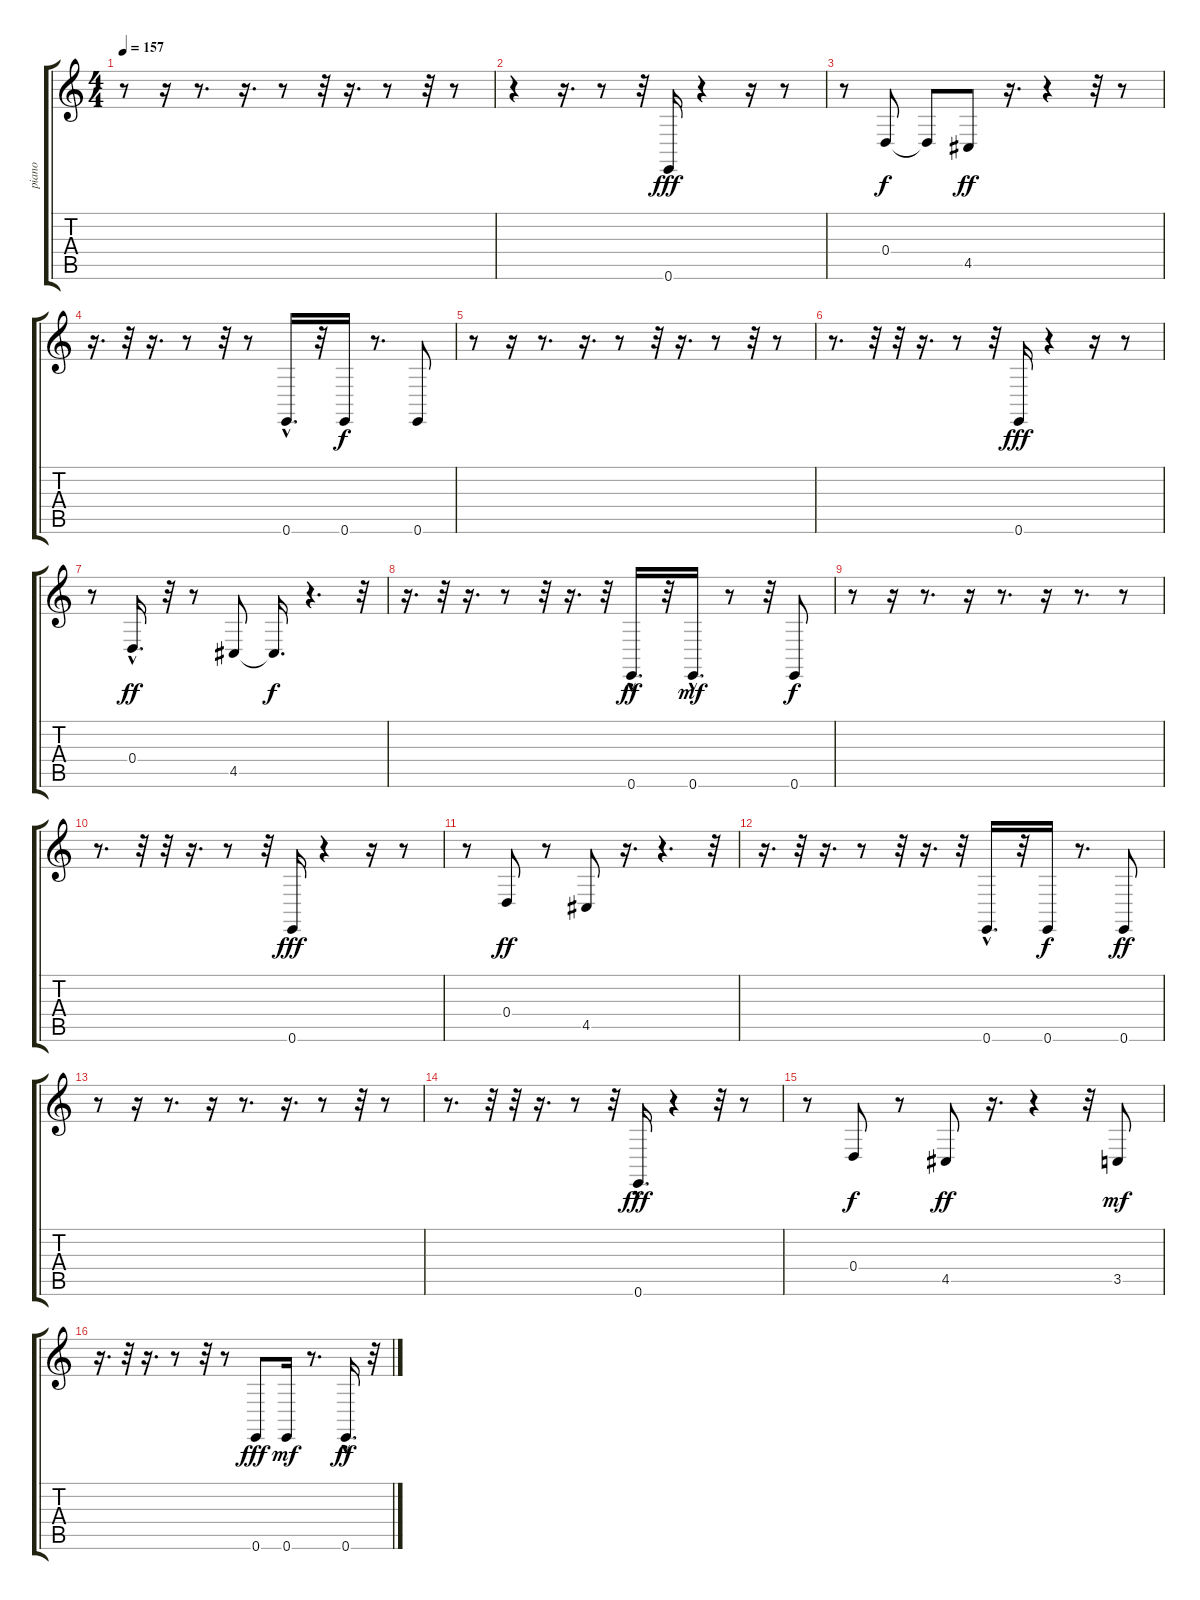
\track ("piano   " "piano   ") {instrument acousticgrandpiano}
\staff {score tabs}
\tuning (E4 B3 G3 D3 A2 E2) {hide}
\ts (4 4)
\tempo 157
\clef g2
\ks c
r.8{dy f} r.16 r.8{d} r.16{d} r.8 r.32 r.16{d} r.8 r.32 r.8 |
r.4 r.16{d} r.8 r.32 0.6.16{dy fff} r.4 r.16 r.8 |
r.8 0.4.8{dy f} 0.4{t}.8 4.5.8{dy ff} r.16{d} r.4 r.32 r.8 |
r.16{d} r.32 r.16{d} r.8 r.32 r.8 0.6{hac}.16{d} r.32 0.6.16{dy f} r.8{d} 0.6.8 |
r.8 r.16 r.8{d} r.16{d} r.8 r.32 r.16{d} r.8 r.32 r.8 |
r.8{d} r.32 r.32 r.16{d} r.8 r.32 0.6.16{dy fff} r.4 r.16 r.8 |
r.8 0.4{hac}.16{d dy ff} r.32 r.8 4.5.8 4.5{t}.16{d dy f} r.4{d} r.32 |
r.16{d} r.32 r.16{d} r.8 r.32 r.16{d} r.32 0.6{hac}.16{d dy ff} r.32 0.6{hac}.16{d dy mf} r.8 r.32 0.6.8{dy f} |
r.8 r.16 r.8{d} r.16 r.8{d} r.16 r.8{d} r.8 |
r.8{d} r.32 r.32 r.16{d} r.8 r.32 0.6.16{dy fff} r.4 r.16 r.8 |
r.8 0.4.8{dy ff} r.8 4.5.8 r.16{d} r.4{d} r.32 |
r.16{d} r.32 r.16{d} r.8 r.32 r.16{d} r.32 0.6{hac}.16{d} r.32 0.6.16{dy f} r.8{d} 0.6.8{dy ff} |
r.8 r.16 r.8{d} r.16 r.8{d} r.16{d} r.8 r.32 r.8 |
r.8{d} r.32 r.32 r.16{d} r.8 r.32 0.6{hac}.16{d dy fff} r.4 r.32 r.8 |
r.8 0.4.8{dy f} r.8 4.5.8{dy ff} r.16{d} r.4 r.32 3.5.8{dy mf} |
r.16{d} r.32 r.16{d} r.8 r.32 r.8 0.6.8{dy fff} 0.6.16{dy mf} r.8{d} 0.6{hac}.16{d dy ff} r.32
